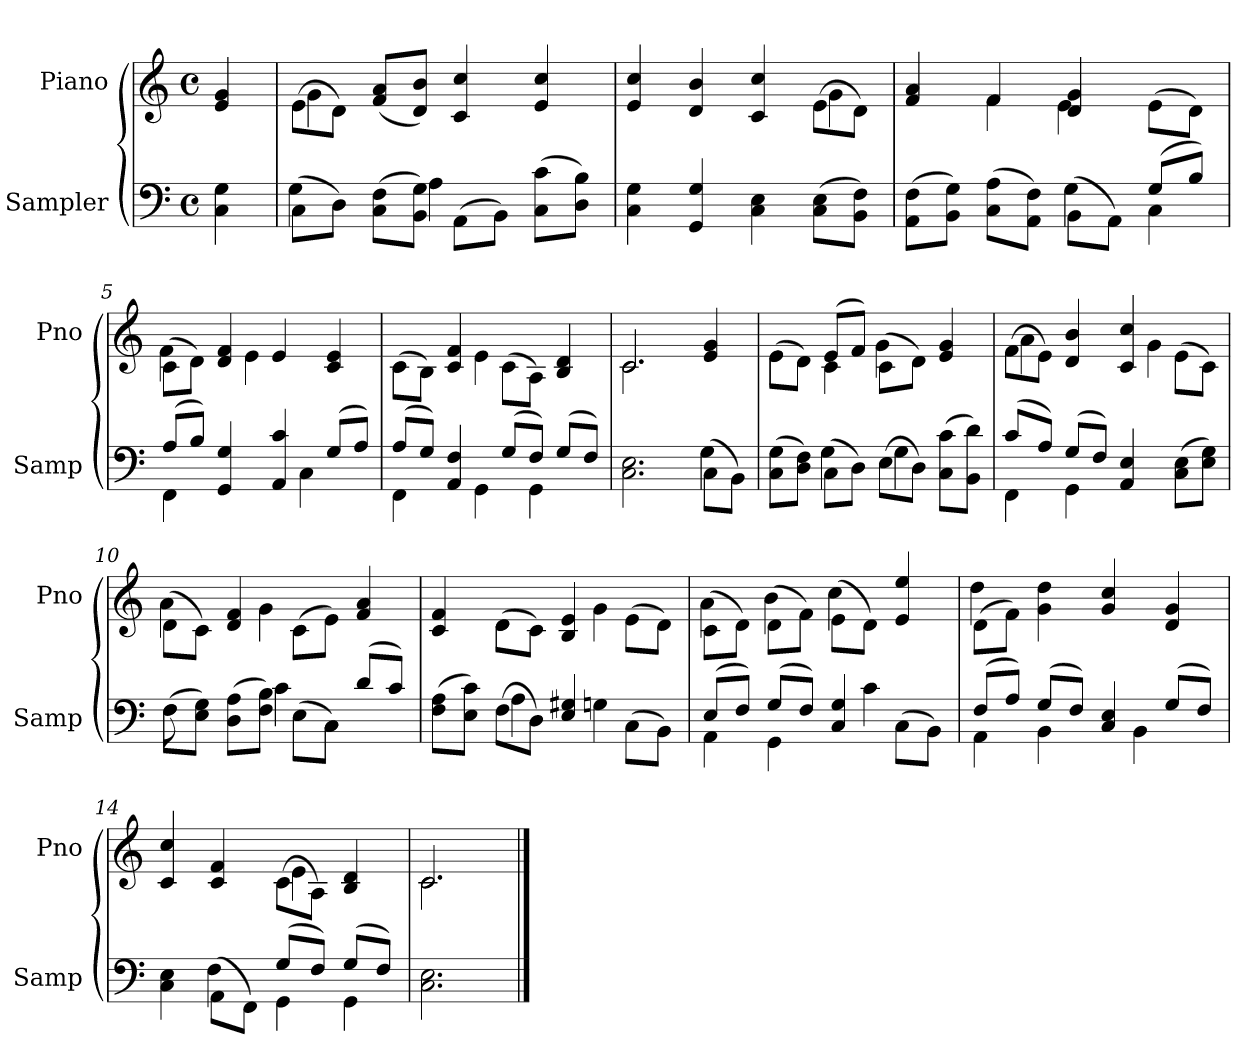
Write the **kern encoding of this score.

**kern	**kern
*part2	*part1
*staff2	*staff1
*I"Sampler	*I"Piano
*I'Samp	*I'Pno
*clefF4	*clefG2
*M4/4	*M4/4
*met(c)	*met(c)
=1	=1
4C 4G	4e 4g
=2	=2
*^	*^
(8C\L	4G	(8e\L	4g
8D\J)	.	8d\J)	.
(8C\ 8F\L	8ryy	(8f/ 8a/L	2.ryy
8BB\ 8G\J)	4A	8d/ 8b/J)	.
(8AA\L	.	4c 4cc	.
8BB\J)	4.ryy	.	.
(8C\ 8c\L	.	4e 4cc	.
8D\ 8B\J)	.	.	.
*v	*v	*	*
=3	=3	=3
4C 4G	4e 4cc	2.ryy
4GG 4G	4d 4b	.
4C 4E	4c 4cc	.
(8C\ 8E\L	(8e\L	4g
8BB\ 8F\J)	8d\J)	.
=4	=4	=4
*^	*	*
(8AA\ 8F\L	2ryy	4f 4a	4ryy
8BB\ 8G\J)	.	.	.
(8C\ 8A\L	.	4f/	4f
8AA\ 8F\J)	.	.	.
(8BB\L	4G	4d 4g	4e
8AA\J)	.	.	.
(8G/L	4C	(8e\L	4ryy
8B/J)	.	8d\J)	.
=5	=5	=5	=5
(8A/L	4FF	(8c\L	4f
8B/J)	.	8d\J)	.
4GG 4G	4.ryy	4d 4f	8ryy
.	.	.	4e
4AA 4c	.	4e/	.
.	4C	.	4.ryy
(8G/L	.	4c 4e	.
8A/J)	8ryy	.	.
=6	=6	=6	=6
(8A/L	4FF	(8c\L	4c
8G/J)	.	8B\J)	.
4AA 4F	8ryy	4c 4f	8ryy
.	4GG	.	4e
(8G/L	.	(8c\L	.
8F/J)	4GG	8A\J)	4.ryy
(8G/L	.	4B 4d	.
8F/J)	8ryy	.	.
=7	=7	=7	=7
2.C 2.E	2.ryy	2.c/	2.c
(8C\L	4G	4e 4g	4ryy
8BB\J)	.	.	.
=8	=8	=8	=8
(8C\ 8G\L	4ryy	(8e\L	4e
8D\ 8F\J)	.	8d\J)	.
(8C\L	4G	(8e/L	4c
8D\J)	.	8f/J)	.
(8E\L	4G	(8c\L	4g
8D\J)	.	8d\J)	.
(8C\ 8c\L	4ryy	4e 4g	4ryy
8BB\ 8d\J)	.	.	.
=9	=9	=9	=9
(8c/L	4FF	(8f\L	4a
8A/J)	.	8e\J)	.
(8G/L	4GG	4d 4b	4.ryy
8F/J)	.	.	.
4AA 4E	2ryy	4c 4cc	.
.	.	.	4g
(8C\ 8E\L	.	(8e\L	.
8E\ 8G\J)	.	8c\J)	8ryy
=10	=10	=10	=10
(8F\L	8F	(8d\L	4a
8E\ 8G\J)	4ryy	8c\J)	.
(8D\ 8A\L	.	4d 4f	8ryy
8F\ 8B\J)	4c	.	4g
(8E\L	.	(8c\L	.
8C\J)	4C	8e\J)	4.ryy
(8d/L	.	4f 4a	.
8c/J)	8ryy	.	.
=11	=11	=11	=11
(8F\ 8A\L	4ryy	4c 4f	4ryy
8E\ 8c\J)	.	.	.
(8F\L	4A	(8d\L	4d
8D\J)	.	8c\J)	.
4E 4G#X	8ryy	4B 4e	8ryy
.	4Gn	.	4g
(8C\L	.	(8e\L	.
8BB\J)	8ryy	8d\J)	8ryy
=12	=12	=12	=12
(8E/L	4AA	(8c\L	4a
8F/J)	.	8d\J)	.
(8G/L	4GG	(8d\L	4b
8F/J)	.	8f\J)	.
4C 4G	8ryy	(8e\L	4cc
.	4c	8d\J)	.
(8C\L	.	4e 4ee	4ryy
8BB\J)	8ryy	.	.
=13	=13	=13	=13
(8F/L	4AA	(8d\L	4dd
8A/J)	.	8f\J)	.
(8G/L	4BB	4g 4dd	2.ryy
8F/J)	.	.	.
4C 4E	8ryy	4g 4cc	.
.	4BB	.	.
(8G/L	.	4d 4g	.
8F/J)	8ryy	.	.
=14	=14	=14	=14
4C 4E	4ryy	4c 4cc	2ryy
(8AA\L	4F	4c 4f	.
8FF\J)	.	.	.
(8G/L	4GG	(8c\L	4e
8F/J)	.	8A\J)	.
(8G/L	4GG	4B 4d	4ryy
8F/J)	.	.	.
*v	*v	*	*
=15	=15	=15
2.C 2.E	2.c/	2.c
*	*v	*v
==	==
*-	*-
